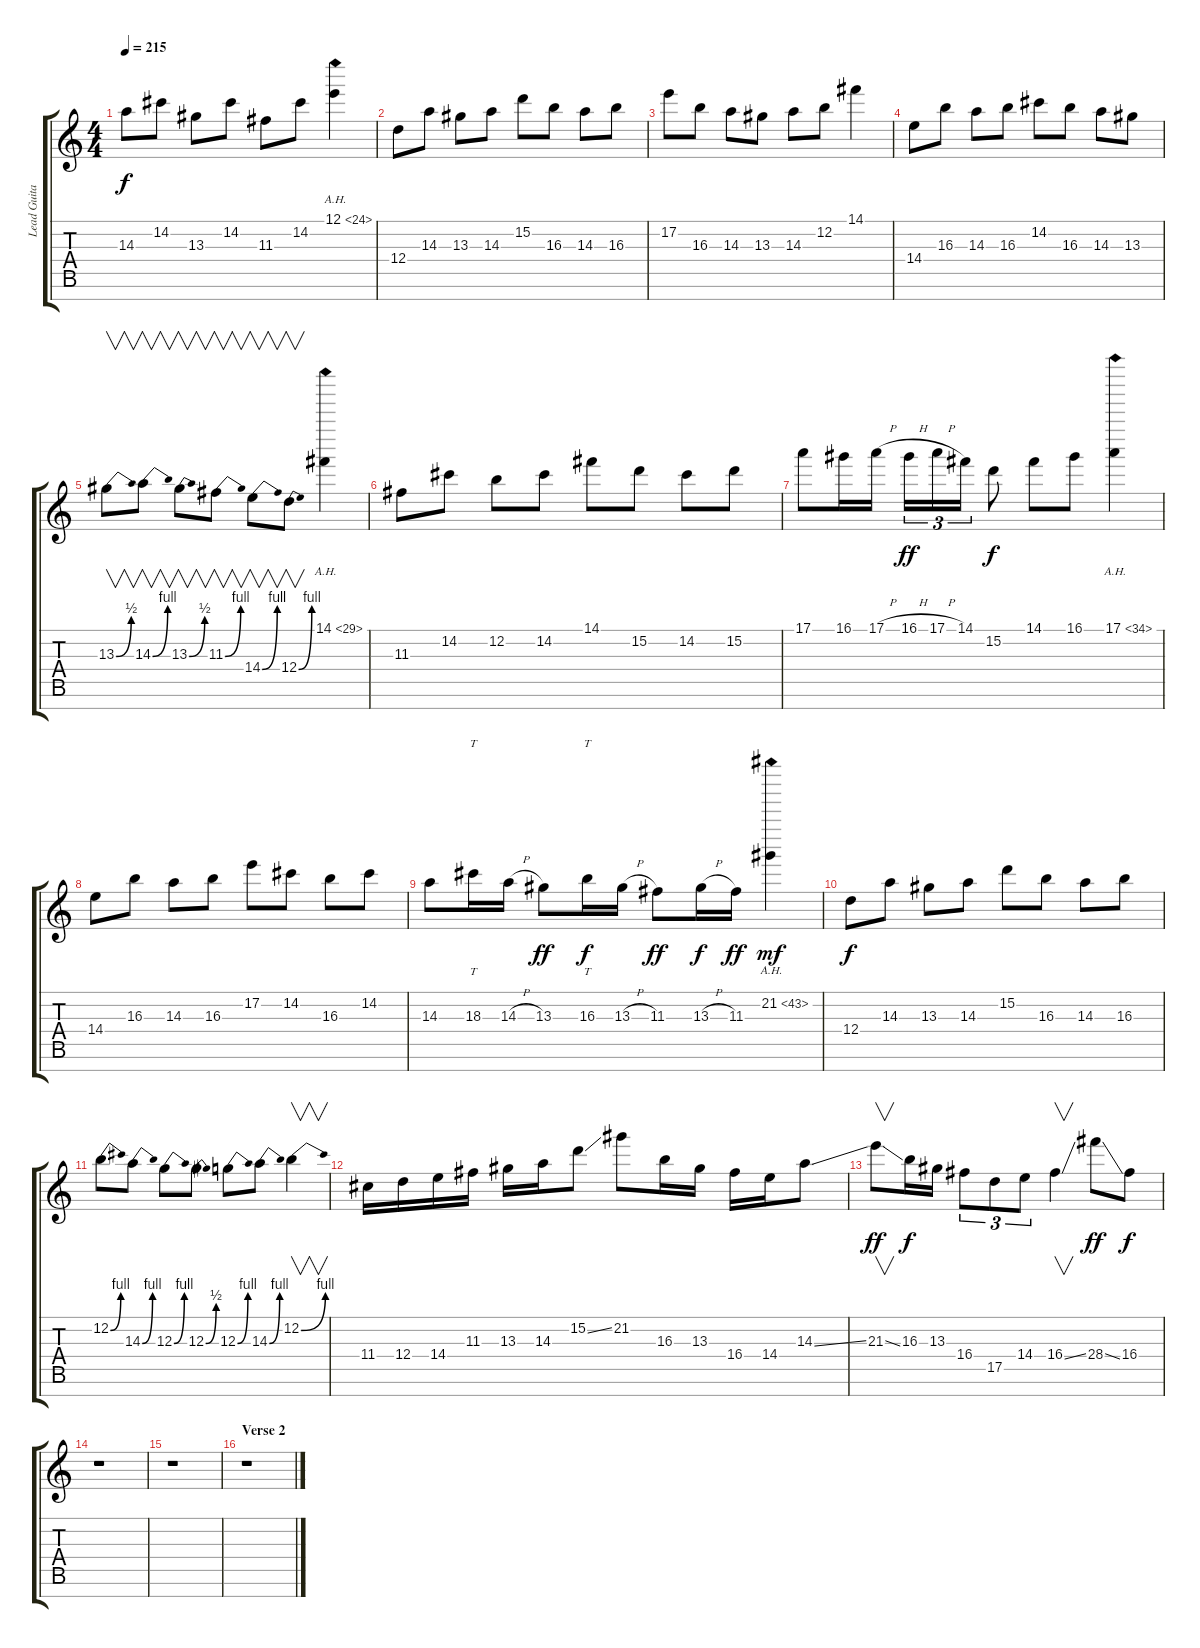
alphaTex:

\track ("Lead Guitar [Herman Li]" "Lead Guita") {instrument overdrivenguitar}
\staff {score tabs}
\tuning (E4 B3 G3 D3 A2 E2 B1) {hide}
\ts (4 4)
\tempo 215
\clef g2
\ks c
14.3.8{dy f} 14.2.8 13.3.8 14.2.8 11.3.8 14.2.8 12.1{ah 12}.4 |
12.4.8 14.3.8 13.3.8 14.3.8 15.2.8 16.3.8 14.3.8 16.3.8 |
17.2.8 16.3.8 14.3.8 13.3.8 14.3.8 12.2.8 14.1.4 |
14.4.8 16.3.8 14.3.8 16.3.8 14.2.8 16.3.8 14.3.8 13.3.8 |
13.3{be (bend 0 0 60 2)}.8{v} 14.3{be (bend 0 0 60 4)}.8{v} 13.3{be (bend 0 0 60 2)}.8{v} 11.3{be (bend 0 0 60 4)}.8{v} 14.4{be (bend 0 0 60 4)}.8{v} 12.4{be (bend 0 0 60 4)}.8{v} 14.1{ah 15}.4 |
11.3.8 14.2.8 12.2.8 14.2.8 14.1.8 15.2.8 14.2.8 15.2.8 |
17.1.8 16.1.16 17.1{h}.16 16.1{h}.16{tu (3 2) dy ff} 17.1{h}.16{tu (3 2)} 14.1.16{tu (3 2)} 15.2.8{dy f} 14.1.8 16.1.8 17.1{ah 17}.4 |
14.4.8 16.3.8 14.3.8 16.3.8 17.2.8 14.2.8 16.3.8 14.2.8 |
14.3.8 18.3.16{tt} 14.3{h}.16 13.3.8{dy ff} 16.3.16{tt dy f} 13.3{h}.16 11.3.8{dy ff} 13.3{h}.16{dy f} 11.3.16{dy ff} 21.2{ah 22}.4{dy mf} |
12.4.8{dy f} 14.3.8 13.3.8 14.3.8 15.2.8 16.3.8 14.3.8 16.3.8 |
12.2{be (bend 0 0 60 4)}.8 14.3{be (bend 0 0 60 4)}.8 12.3{be (bend 0 0 60 4)}.8 12.3{be (bend 0 0 60 2)}.8 12.3{be (bend 0 0 60 4)}.8 14.3{be (bend 0 0 60 4)}.8 12.2{be (bend 0 0 60 4)}.4{v} |
11.4.16 12.4.16 14.4.16 11.3.16 13.3.16 14.3.16 15.2{ss}.8 21.2.8 16.3.16 13.3.16 16.4.16 14.4.16 14.3{ss}.8 |
21.3{ss}.8{v dy ff} 16.3.16{dy f} 13.3.16 16.4.8{tu (3 2)} 17.5.8{tu (3 2)} 14.4.8{tu (3 2)} 16.4{ss}.4{v} 28.4{ss}.8{dy ff} 16.4.8{dy f} |
r.1 |
r.1 |
\section ("" "Verse 2")
r.1
